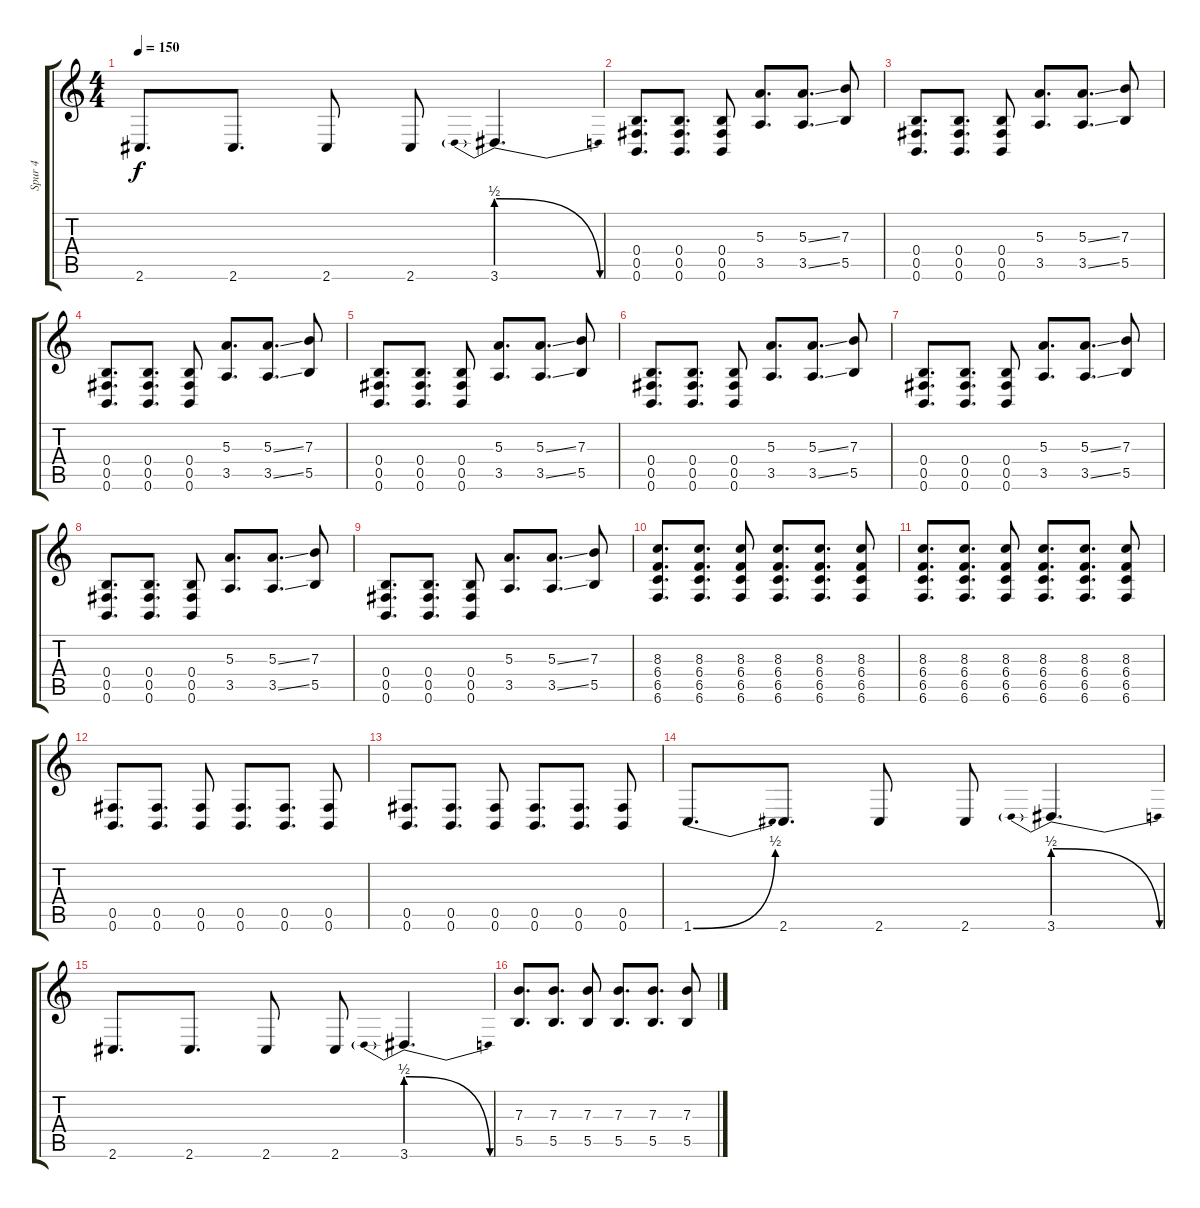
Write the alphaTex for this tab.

\track ("Spur 4" "Spur 4") {instrument distortionguitar}
\staff {score tabs}
\tuning (Db4 Ab3 E3 B2 Gb2 B1) {hide}
\ts (4 4)
\tempo 150
\clef g2
\ks c
2.6.8{d dy f} 2.6.8{d} 2.6.8 2.6.8 3.6{be (prebendrelease 0 2 60 0)}.4{d} |
(0.4 0.5 0.6).8{d} (0.4 0.5 0.6).8{d} (0.4 0.5 0.6).8 (5.3 3.5).8{d} (5.3{ss} 3.5{ss}).8{d} (7.3 5.5).8 |
(0.4 0.5 0.6).8{d} (0.4 0.5 0.6).8{d} (0.4 0.5 0.6).8 (5.3 3.5).8{d} (5.3{ss} 3.5{ss}).8{d} (7.3 5.5).8 |
(0.4 0.5 0.6).8{d} (0.4 0.5 0.6).8{d} (0.4 0.5 0.6).8 (5.3 3.5).8{d} (5.3{ss} 3.5{ss}).8{d} (7.3 5.5).8 |
(0.4 0.5 0.6).8{d} (0.4 0.5 0.6).8{d} (0.4 0.5 0.6).8 (5.3 3.5).8{d} (5.3{ss} 3.5{ss}).8{d} (7.3 5.5).8 |
(0.4 0.5 0.6).8{d} (0.4 0.5 0.6).8{d} (0.4 0.5 0.6).8 (5.3 3.5).8{d} (5.3{ss} 3.5{ss}).8{d} (7.3 5.5).8 |
(0.4 0.5 0.6).8{d} (0.4 0.5 0.6).8{d} (0.4 0.5 0.6).8 (5.3 3.5).8{d} (5.3{ss} 3.5{ss}).8{d} (7.3 5.5).8 |
(0.4 0.5 0.6).8{d} (0.4 0.5 0.6).8{d} (0.4 0.5 0.6).8 (5.3 3.5).8{d} (5.3{ss} 3.5{ss}).8{d} (7.3 5.5).8 |
(0.4 0.5 0.6).8{d} (0.4 0.5 0.6).8{d} (0.4 0.5 0.6).8 (5.3 3.5).8{d} (5.3{ss} 3.5{ss}).8{d} (7.3 5.5).8 |
(8.3 6.4 6.5 6.6).8{d} (8.3 6.4 6.5 6.6).8{d} (8.3 6.4 6.5 6.6).8 (8.3 6.4 6.5 6.6).8{d} (8.3 6.4 6.5 6.6).8{d} (8.3 6.4 6.5 6.6).8 |
(8.3 6.4 6.5 6.6).8{d} (8.3 6.4 6.5 6.6).8{d} (8.3 6.4 6.5 6.6).8 (8.3 6.4 6.5 6.6).8{d} (8.3 6.4 6.5 6.6).8{d} (8.3 6.4 6.5 6.6).8 |
(0.5 0.6).8{d} (0.5 0.6).8{d} (0.5 0.6).8 (0.5 0.6).8{d} (0.5 0.6).8{d} (0.5 0.6).8 |
(0.5 0.6).8{d} (0.5 0.6).8{d} (0.5 0.6).8 (0.5 0.6).8{d} (0.5 0.6).8{d} (0.5 0.6).8 |
1.6{be (bend 0 0 60 2)}.8{d} 2.6.8{d} 2.6.8 2.6.8 3.6{be (prebendrelease 0 2 60 0)}.4{d} |
2.6.8{d} 2.6.8{d} 2.6.8 2.6.8 3.6{be (prebendrelease 0 2 60 0)}.4{d} |
(7.3 5.5).8{d} (7.3 5.5).8{d} (7.3 5.5).8 (7.3 5.5).8{d} (7.3 5.5).8{d} (7.3 5.5).8
